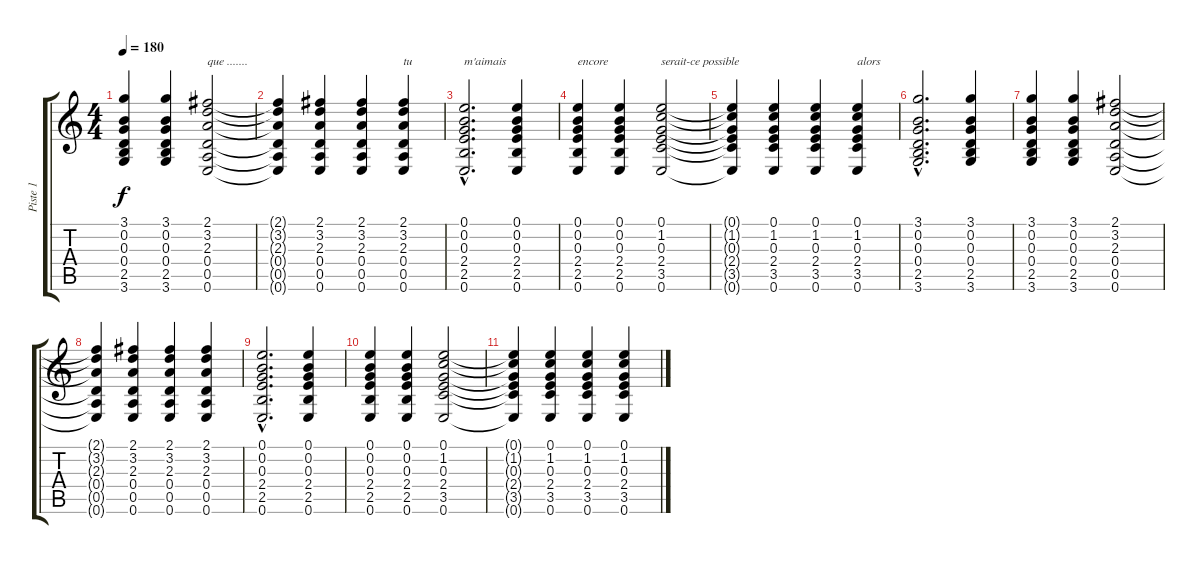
\track ("Piste 1" "Piste 1") {instrument acousticguitarnylon}
\staff {score tabs}
\tuning (E4 B3 G3 D3 A2 E2) {hide}
\ts (4 4)
\tempo 180
\clef g2
\ks c
(3.1 0.2 0.3 0.4 2.5 3.6).4{dy f} (3.1 0.2 0.3 0.4 2.5 3.6).4 (2.1 3.2 2.3 0.4 0.5 0.6).2{txt "que ......."} |
(2.1{t} 3.2{t} 2.3{t} 0.4{t} 0.5{t} 0.6{t}).4 (2.1 3.2 2.3 0.4 0.5 0.6).4 (2.1 3.2 2.3 0.4 0.5 0.6).4 (2.1 3.2 2.3 0.4 0.5 0.6).4{txt "tu"} |
(0.1{hac} 0.2{hac} 0.3{hac} 2.4{hac} 2.5{hac} 0.6{hac}).2{d txt "m'aimais"} (0.1 0.2 0.3 2.4 2.5 0.6).4 |
(0.1 0.2 0.3 2.4 2.5 0.6).4{txt "encore"} (0.1 0.2 0.3 2.4 2.5 0.6).4 (0.1 1.2 0.3 2.4 3.5 0.6).2{txt "serait-ce possible "} |
(0.1{t} 1.2{t} 0.3{t} 2.4{t} 3.5{t} 0.6{t}).4 (0.1 1.2 0.3 2.4 3.5 0.6).4 (0.1 1.2 0.3 2.4 3.5 0.6).4 (0.1 1.2 0.3 2.4 3.5 0.6).4{txt "alors"} |
(3.1{hac} 0.2{hac} 0.3{hac} 0.4{hac} 2.5{hac} 3.6{hac}).2{d} (3.1 0.2 0.3 0.4 2.5 3.6).4 |
(3.1 0.2 0.3 0.4 2.5 3.6).4 (3.1 0.2 0.3 0.4 2.5 3.6).4 (2.1 3.2 2.3 0.4 0.5 0.6).2 |
(2.1{t} 3.2{t} 2.3{t} 0.4{t} 0.5{t} 0.6{t}).4 (2.1 3.2 2.3 0.4 0.5 0.6).4 (2.1 3.2 2.3 0.4 0.5 0.6).4 (2.1 3.2 2.3 0.4 0.5 0.6).4 |
(0.1{hac} 0.2{hac} 0.3{hac} 2.4{hac} 2.5{hac} 0.6{hac}).2{d} (0.1 0.2 0.3 2.4 2.5 0.6).4 |
(0.1 0.2 0.3 2.4 2.5 0.6).4 (0.1 0.2 0.3 2.4 2.5 0.6).4 (0.1 1.2 0.3 2.4 3.5 0.6).2 |
(0.1{t} 1.2{t} 0.3{t} 2.4{t} 3.5{t} 0.6{t}).4 (0.1 1.2 0.3 2.4 3.5 0.6).4 (0.1 1.2 0.3 2.4 3.5 0.6).4 (0.1 1.2 0.3 2.4 3.5 0.6).4
